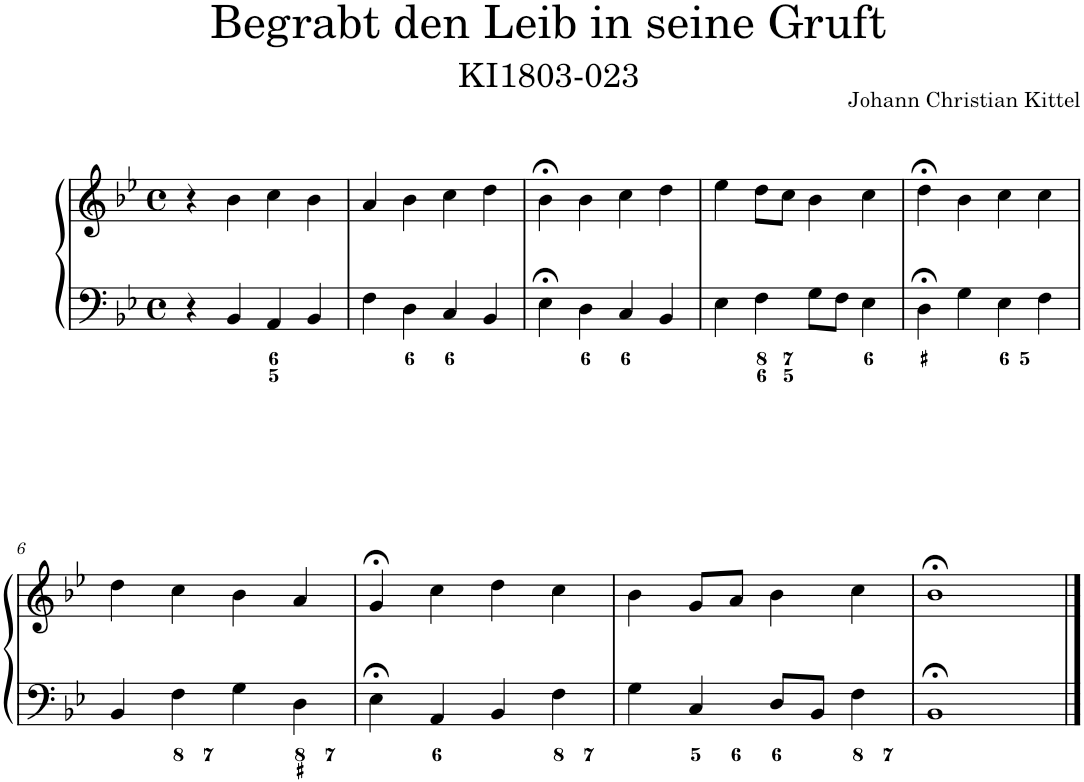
**kern	**kern
*part1	*part1
*staff2	*staff1
*I"Piano	*
*I'Pno.	*
*clefF4	*clefG2
*k[b-e-]	*k[b-e-]
*M4/4	*M4/4
*met(c)	*met(c)
=1	=1
4r	4r
4BB-/	4b-\
4AA/	4cc\
4BB-/	4b-\
=2	=2
4F\	4a/
4D\	4b-\
4C/	4cc\
4BB-/	4dd\
=3	=3
4E-;<\	4b-;<\
4D\	4b-\
4C/	4cc\
4BB-/	4dd\
=4	=4
4E-\	4ee-\
4F\	8dd\L
.	8cc\J
8G\L	4b-\
8F\J	.
4E-\	4cc\
=5	=5
4D;<\	4dd;<\
4G\	4b-\
4E-\	4cc\
4F\	4cc\
!!LO:LB:g=z
=6	=6
4BB-/	4dd\
4F\	4cc\
4G\	4b-\
4D\	4a/
=7	=7
4E-;<\	4g;</
4AA/	4cc\
4BB-/	4dd\
4F\	4cc\
=8	=8
4G\	4b-\
4C/	8g/L
.	8a/J
8D/L	4b-\
8BB-/J	.
4F\	4cc\
=9	=9
1BB-;<	1b-;<
==	==
*-	*-
